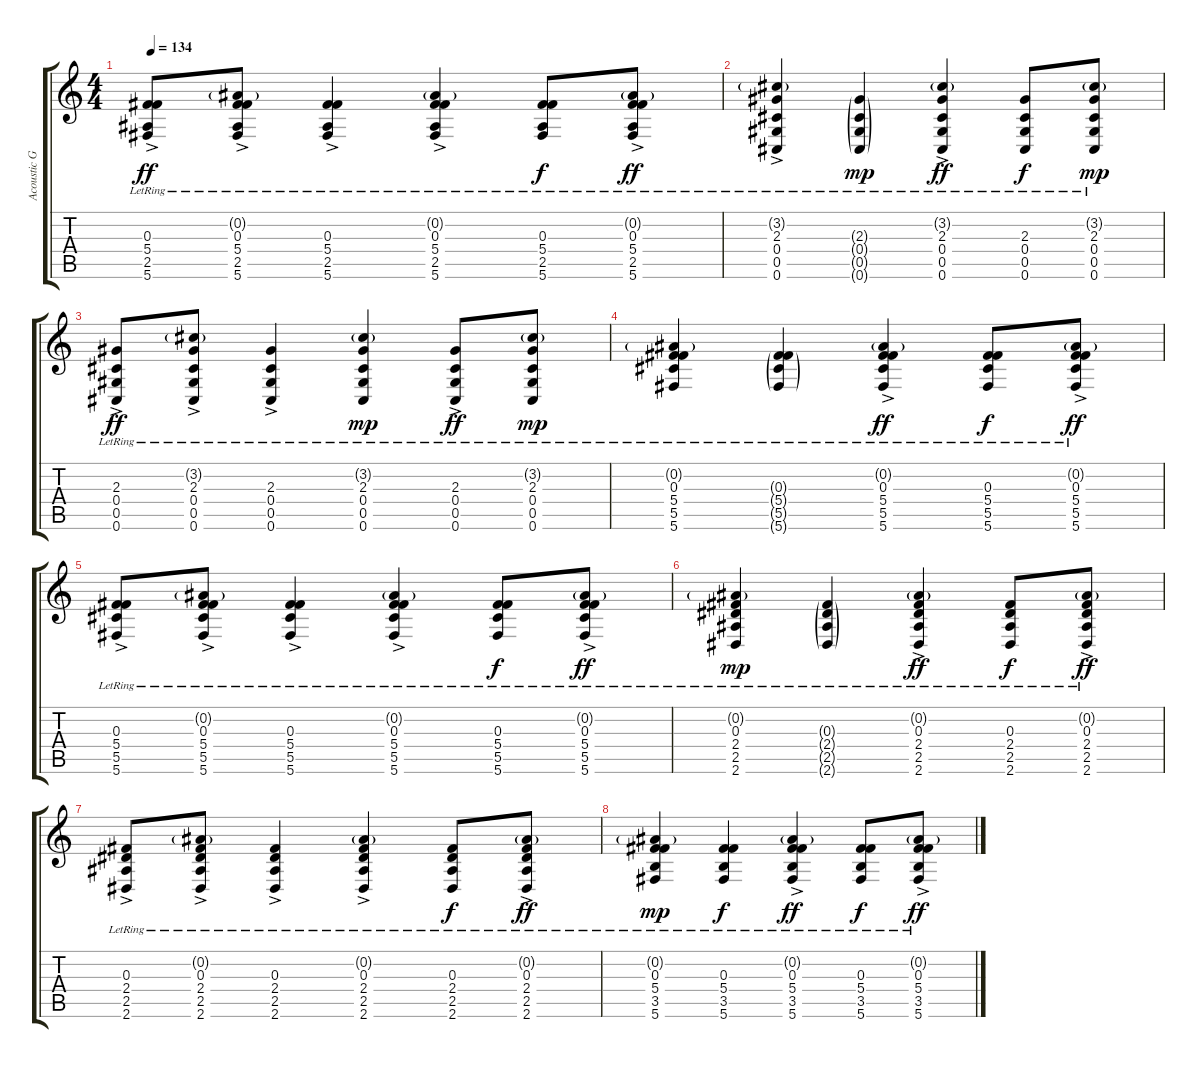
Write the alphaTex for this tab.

\track ("Acoustic Guitar (Raine Maida)" "Acoustic G") {instrument acousticguitarsteel}
\staff {score tabs}
\tuning (Eb4 Bb3 Gb3 Db3 Ab2 Db2) {hide}
\ts (4 4)
\tempo 134
\clef g2
\ks c
(0.3 5.4{ac lr} 2.5{ac lr} 5.6{ac lr}).8{dy ff} (0.2{g} 0.3{lr} 5.4{lr} 2.5{lr} 5.6{ac}).8 (0.3{lr} 5.4{ac lr} 2.5{ac lr} 5.6{lr}).4 (0.2{g} 0.3{lr} 5.4{ac lr} 2.5{ac lr} 5.6{ac lr}).4 (0.3{lr} 5.4{lr} 2.5{lr} 5.6{lr}).8{dy f} (0.2{g} 0.3{lr} 5.4{lr} 2.5{lr} 5.6{ac}).8{dy ff} |
(3.2{g lr} 2.3{lr} 0.4{ac lr} 0.5{ac lr} 0.6{ac lr}).4 (2.3{g} 0.4{g lr} 0.5{g lr} 0.6{g lr}).4{dy mp} (3.2{g} 2.3{lr} 0.4{ac lr} 0.5{ac lr} 0.6{ac}).4{dy ff} (2.3 0.4{lr} 0.5{lr} 0.6{lr}).8{dy f} (3.2{g} 2.3{lr} 0.4{lr} 0.5{lr} 0.6).8{dy mp} |
(2.3 0.4{lr} 0.5{ac lr} 0.6{ac lr}).8{dy ff} (3.2{g} 2.3{lr} 0.4{lr} 0.5{lr} 0.6{ac}).8 (2.3{ac lr} 0.4{ac lr} 0.5{ac lr} 0.6{lr}).4 (3.2{g} 2.3{lr} 0.4{lr} 0.5{lr} 0.6{lr}).4{dy mp} (2.3{lr} 0.4{lr} 0.5{ac lr} 0.6{ac lr}).8{dy ff} (3.2{g} 2.3{lr} 0.4{lr} 0.5{lr} 0.6).8{dy mp} |
(0.2{g lr} 0.3{lr} 5.4{lr} 5.5{lr} 5.6{lr}).4 (0.3{g} 5.4{g lr} 5.5{g lr} 5.6{g lr}).4 (0.2{g} 0.3{ac lr} 5.4{ac lr} 5.5{ac lr} 5.6{ac}).4{dy ff} (0.3 5.4{lr} 5.5{lr} 5.6{lr}).8{dy f} (0.2{g} 0.3{ac lr} 5.4{lr} 5.5{lr} 5.6).8{dy ff} |
(0.3 5.4{ac lr} 5.5{ac lr} 5.6{ac lr}).8 (0.2{g} 0.3{lr} 5.4{lr} 5.5{lr} 5.6{ac}).8 (0.3{lr} 5.4{ac lr} 5.5{ac lr} 5.6{lr}).4 (0.2{g} 0.3{lr} 5.4{ac lr} 5.5{ac lr} 5.6{ac lr}).4 (0.3{lr} 5.4{lr} 5.5{lr} 5.6{lr}).8{dy f} (0.2{g} 0.3{lr} 5.4{lr} 5.5{lr} 5.6{ac}).8{dy ff} |
(0.2{g lr} 0.3{lr} 2.4{lr} 2.5{lr} 2.6{lr}).4{dy mp} (0.3{g} 2.4{g lr} 2.5{g lr} 2.6{g lr}).4 (0.2{g} 0.3{ac lr} 2.4{ac lr} 2.5{ac lr} 2.6{ac}).4{dy ff} (0.3 2.4{lr} 2.5{lr} 2.6{lr}).8{dy f} (0.2{g} 0.3{ac lr} 2.4{lr} 2.5{lr} 2.6).8{dy ff} |
(0.3 2.4{ac lr} 2.5{ac lr} 2.6{ac lr}).8 (0.2{g} 0.3{lr} 2.4{lr} 2.5{lr} 2.6{ac}).8 (0.3{lr} 2.4{ac lr} 2.5{ac lr} 2.6{lr}).4 (0.2{g} 0.3{lr} 2.4{ac lr} 2.5{ac lr} 2.6{ac lr}).4 (0.3{lr} 2.4{lr} 2.5{lr} 2.6{lr}).8{dy f} (0.2{g} 0.3{lr} 2.4{lr} 2.5{lr} 2.6{ac}).8{dy ff} |
(0.2{g lr} 0.3{lr} 5.4{lr} 3.5{lr} 5.6{lr}).4{dy mp} (0.3 5.4{lr} 3.5{lr} 5.6{lr}).4{dy f} (0.2{g} 0.3{ac lr} 5.4{ac lr} 3.5{ac lr} 5.6{ac}).4{dy ff} (0.3 5.4{lr} 3.5{lr} 5.6{lr}).8{dy f} (0.2{g} 0.3{ac lr} 5.4{lr} 3.5{lr} 5.6).8{dy ff}
